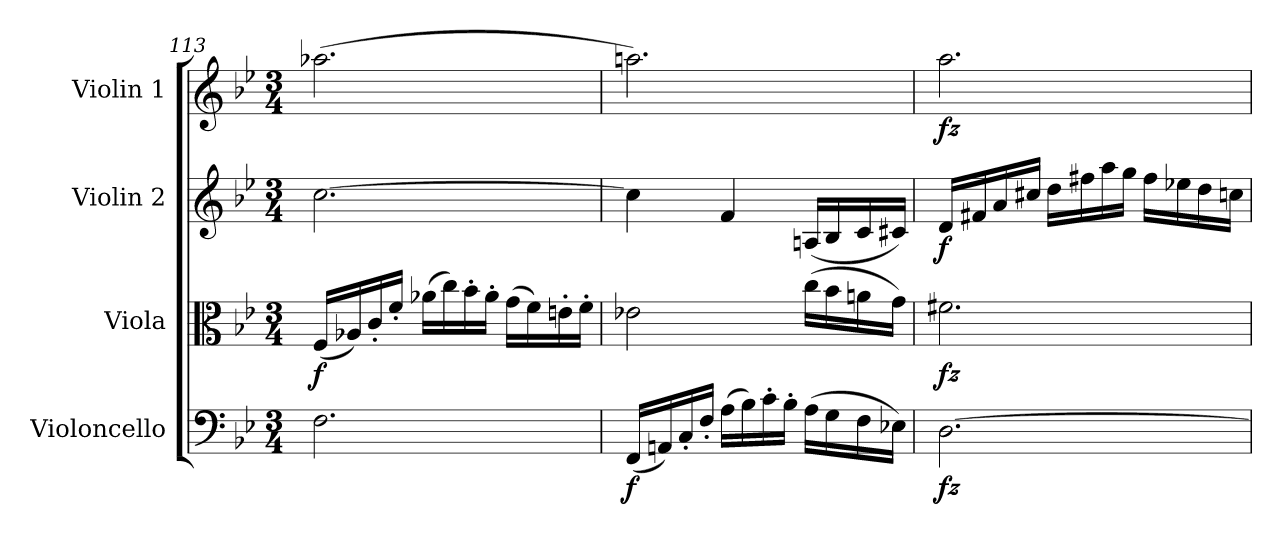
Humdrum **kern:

**kern	**dynam	**kern	**dynam	**kern	**dynam	**kern	**dynam
*part4	*part4	*part3	*part3	*part2	*part2	*part1	*part1
*staff4	*staff4	*staff3	*staff3	*staff2	*staff2	*staff1	*staff1
*I"Violoncello	*	*I"Viola	*	*I"Violin 2	*	*I"Violin 1	*
*I'Vc	*	*I'Vla	*	*I'Vln	*	*I'Vln	*
*clefF4	*	*clefC3	*	*clefG2	*	*clefG2	*
*k[b-e-]	*	*k[b-e-]	*	*k[b-e-]	*	*k[b-e-]	*
*M3/4	*	*M3/4	*	*M3/4	*	*M3/4	*
=113	=113	=113	=113	=113	=113	=113	=113
!	!	!	!LO:DY:b	!	!	!	!
2.F\	.	(<16F/LL	f	[2.cc\	.	(>2.aa-X\	.
.	.	16A-X/)	.	.	.	.	.
.	.	16c'/	.	.	.	.	.
.	.	16f'/JJ	.	.	.	.	.
.	.	(>16a-X\LL	.	.	.	.	.
.	.	16cc\)	.	.	.	.	.
.	.	16b-'\	.	.	.	.	.
.	.	16a-'\JJ	.	.	.	.	.
.	.	(>16g\LL	.	.	.	.	.
.	.	16f\)	.	.	.	.	.
.	.	16en'\	.	.	.	.	.
.	.	16f'\JJ	.	.	.	.	.
!!LO:LB:g=z
=114	=114	=114	=114	=114	=114	=114	=114
!	!LO:DY:b	!	!	!	!	!	!
(<16FF/LL	f	2e-X\	.	4cc\]	.	2.aan\)	.
16AAn/)	.	.	.	.	.	.	.
16C'/	.	.	.	.	.	.	.
16F'/JJ	.	.	.	.	.	.	.
(>16A\LL	.	.	.	4f/	.	.	.
16B-\)	.	.	.	.	.	.	.
16c'\	.	.	.	.	.	.	.
16B-'\JJ	.	.	.	.	.	.	.
(>16A\LL	.	(>16cc\LL	.	(<16An/LL	.	.	.
16G\	.	16b-\	.	16B-/	.	.	.
16F\	.	16an\	.	16c/	.	.	.
16E-X\JJ)	.	16g\JJ)	.	16c#X/JJ)	.	.	.
=115	=115	=115	=115	=115	=115	=115	=115
!	!LO:DY:b	!	!LO:DY:b	!	!LO:DY:b	!	!LO:DY:b
[2.D\	fz	2.f#X\	fz	16d/LL	f	2.aa\	fz
.	.	.	.	16f#X/	.	.	.
.	.	.	.	16a/	.	.	.
.	.	.	.	16cc#X/JJ	.	.	.
.	.	.	.	16dd\LL	.	.	.
.	.	.	.	16ff#X\	.	.	.
.	.	.	.	16aa\	.	.	.
.	.	.	.	16gg\JJ	.	.	.
.	.	.	.	16ff#\LL	.	.	.
.	.	.	.	16ee-X\	.	.	.
.	.	.	.	16dd\	.	.	.
.	.	.	.	16ccn\JJ	.	.	.
=	=	=	=	=	=	=	=
*-	*-	*-	*-	*-	*-	*-	*-
